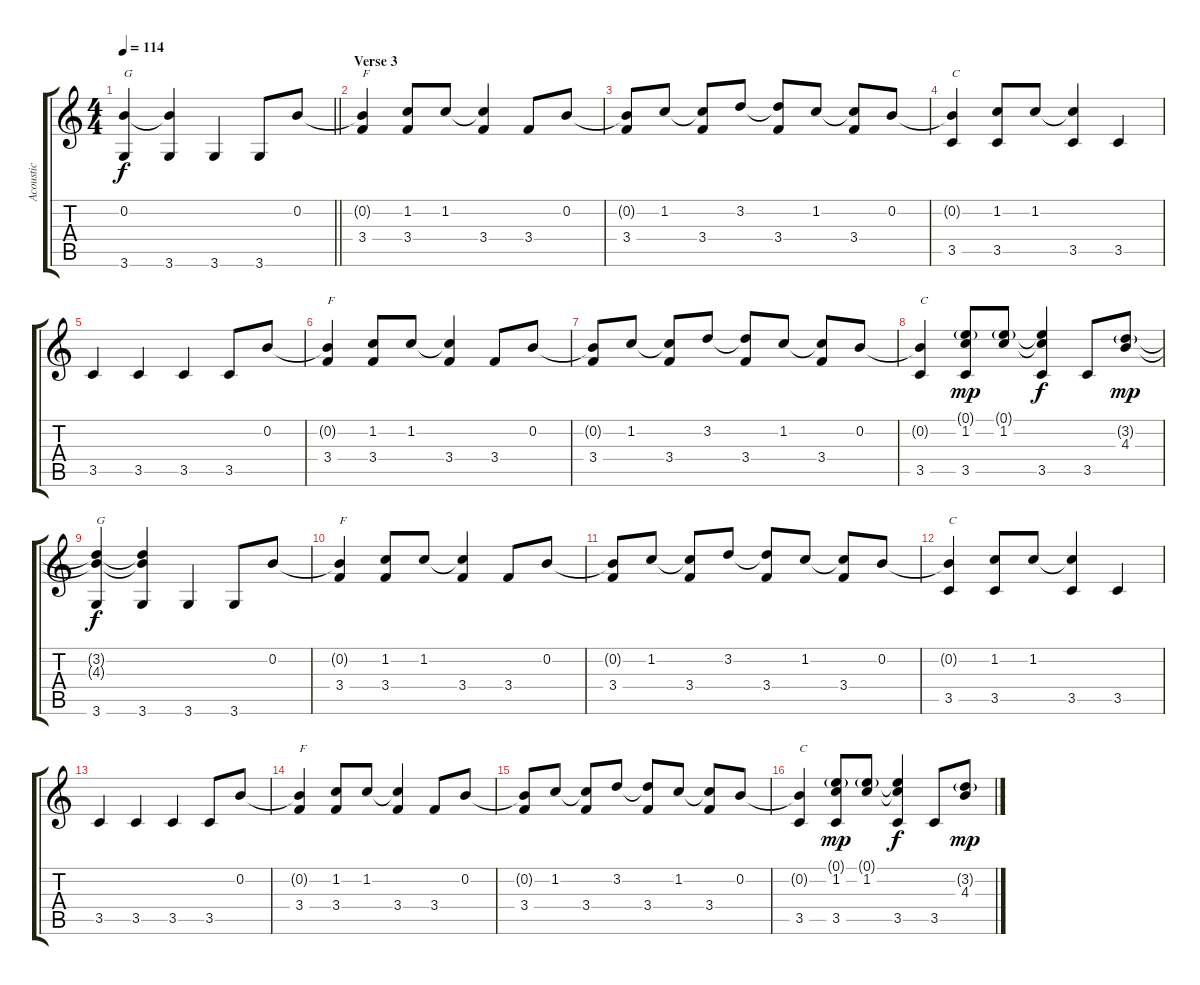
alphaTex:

\track ("Acoustic" "Acoustic") {instrument acousticguitarsteel}
\staff {score tabs}
\tuning (E4 B3 G3 D3 A2 E2) {hide}
\ts (4 4)
\tempo 114
\clef g2
\barLineRight lightlight
\ks c
(0.2{t} 3.6).4{txt "G" dy f} (0.2{t} 3.6).4 3.6.4 3.6.8 0.2.8 |
\section ("" "Verse 3")
(0.2{t} 3.4).4{txt "F"} (1.2 3.4).8 1.2.8 (1.2{t} 3.4).4 3.4.8 0.2.8 |
(0.2{t} 3.4).8 1.2.8 (1.2{t} 3.4).8 3.2.8 (3.2{t} 3.4).8 1.2.8 (1.2{t} 3.4).8 0.2.8 |
(0.2{t} 3.5).4{txt "C"} (1.2 3.5).8 1.2.8 (1.2{t} 3.5).4 3.5.4 |
3.5.4 3.5.4 3.5.4 3.5.8 0.2.8 |
(0.2{t} 3.4).4{txt "F"} (1.2 3.4).8 1.2.8 (1.2{t} 3.4).4 3.4.8 0.2.8 |
(0.2{t} 3.4).8 1.2.8 (1.2{t} 3.4).8 3.2.8 (3.2{t} 3.4).8 1.2.8 (1.2{t} 3.4).8 0.2.8 |
(0.2{t} 3.5).4{txt "C"} (0.1{g} 1.2 3.5).8{dy mp} (0.1{g} 1.2).8 (0.1{t} 1.2{t} 3.5).4{dy f} 3.5.8 (3.2{g} 4.3).8{dy mp} |
(3.2{t} 4.3{t} 3.6).4{txt "G" dy f} (3.2{t} 4.3{t} 3.6).4 3.6.4 3.6.8 0.2.8 |
(0.2{t} 3.4).4{txt "F"} (1.2 3.4).8 1.2.8 (1.2{t} 3.4).4 3.4.8 0.2.8 |
(0.2{t} 3.4).8 1.2.8 (1.2{t} 3.4).8 3.2.8 (3.2{t} 3.4).8 1.2.8 (1.2{t} 3.4).8 0.2.8 |
(0.2{t} 3.5).4{txt "C"} (1.2 3.5).8 1.2.8 (1.2{t} 3.5).4 3.5.4 |
3.5.4 3.5.4 3.5.4 3.5.8 0.2.8 |
(0.2{t} 3.4).4{txt "F"} (1.2 3.4).8 1.2.8 (1.2{t} 3.4).4 3.4.8 0.2.8 |
(0.2{t} 3.4).8 1.2.8 (1.2{t} 3.4).8 3.2.8 (3.2{t} 3.4).8 1.2.8 (1.2{t} 3.4).8 0.2.8 |
(0.2{t} 3.5).4{txt "C"} (0.1{g} 1.2 3.5).8{dy mp} (0.1{g} 1.2).8 (0.1{t} 1.2{t} 3.5).4{dy f} 3.5.8 (3.2{g} 4.3).8{dy mp}
